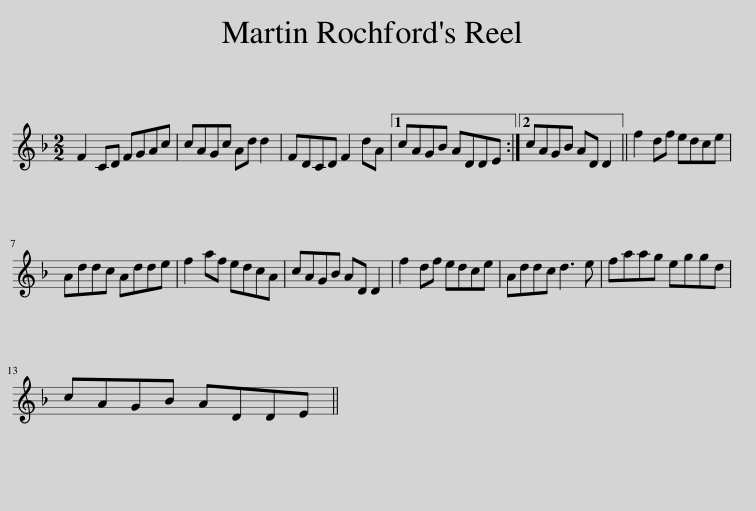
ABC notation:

X:1
L:1/8
M:2/2
I:linebreak $
K:Dmin
V:1 treble
V:1
 F2 CD FGAc | cAGc Ad d2 | FDCD F2 dA |1 cAGB ADDE :|2 cAGB AD D2 || %5
 f2 df edce |$ Addc Adde | f2 af edcA | cAGB AD D2 | f2 df edce | %10
 Addc d3 e | faag eggd |$ cAGB ADDE || %13
